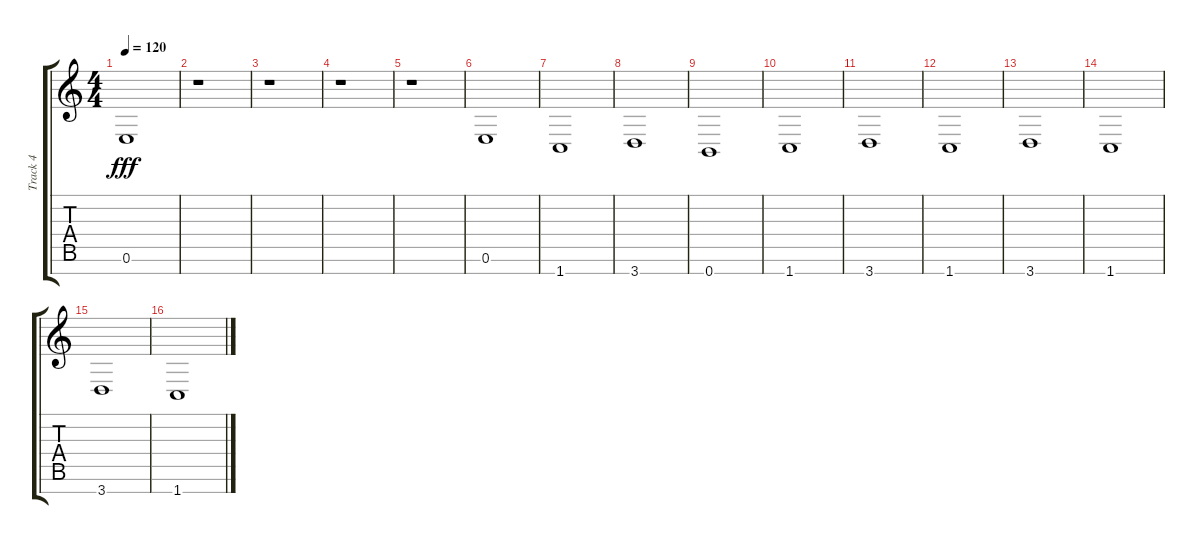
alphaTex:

\track ("Track 4" "Track 4") {instrument electricbassfinger}
\staff {score tabs}
\tuning (E4 B3 G3 D3 A2 E2 B1) {hide}
\ts (4 4)
\tempo 120
\clef g2
\ks c
0.6{t}.1{dy fff} |
r.1 |
r.1 |
r.1 |
r.1 |
0.6.1 |
1.7.1 |
3.7.1 |
0.7.1 |
1.7.1 |
3.7.1 |
1.7.1 |
3.7.1 |
1.7.1 |
3.7.1 |
1.7.1
